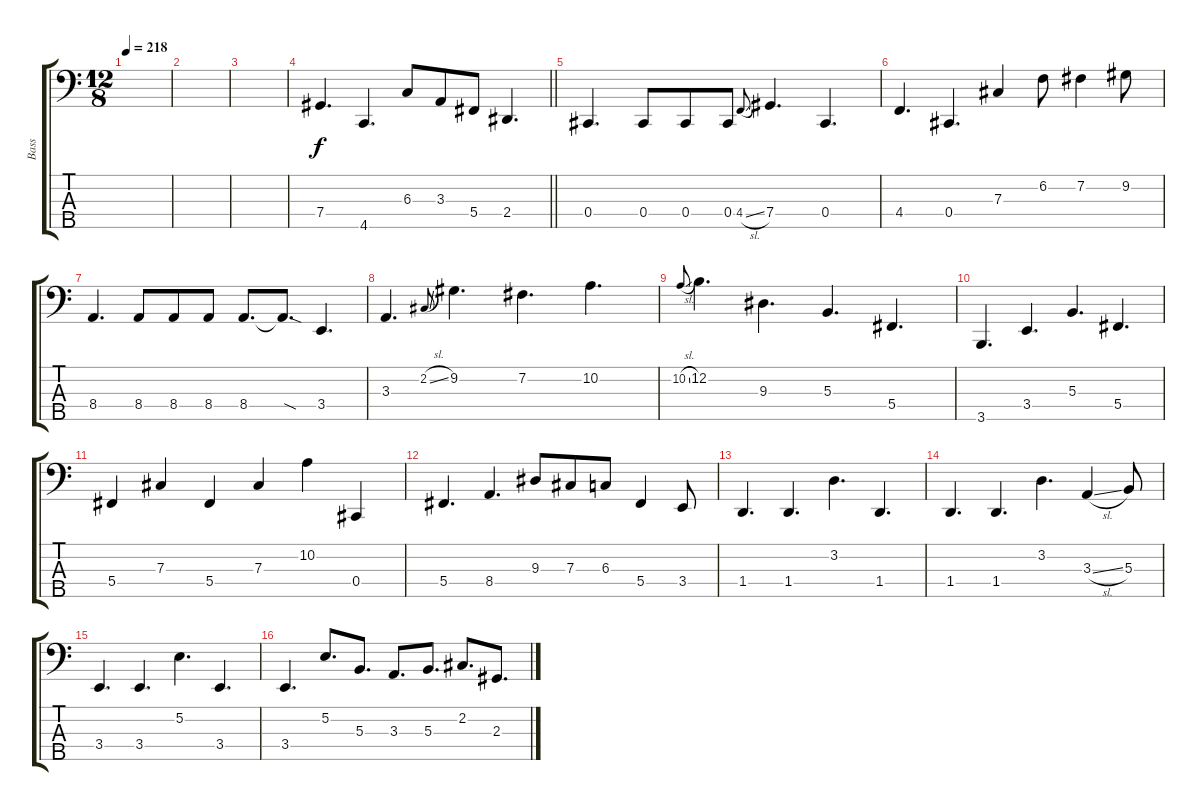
\track ("Bass" "Bass") {instrument electricbassfinger}
\staff {score tabs}
\tuning (E2 B1 Gb1 Db1 Ab0) {hide}
\ts (12 8)
\tempo 218
\clef f4
\ks c
|
|
|
\barLineRight lightlight
7.4.4{d volume 14} 4.5.4{d} 6.3.8 3.3.8 5.4.8 2.4.4{d} |
0.4.4{d} 0.4.8 0.4.8 0.4.8 4.4{sl}.8{gr onbeat} 7.4.4{d} 0.4.4{d} |
4.4.4{d} 0.4.4{d} 7.3.4 6.2.8 7.2.4 9.2.8 |
8.4.4{d} 8.4.8 8.4.8 8.4.8 8.4.8{d} 8.4{sod t}.8{d} 3.4.4{d} |
3.3.4{d} 2.2{sl}.8{gr onbeat} 9.2.4{d} 7.2.4{d} 10.2.4{d} |
10.2{sl}.8{gr onbeat} 12.2.4{d} 9.3.4{d} 5.3.4{d} 5.4.4{d} |
3.5.4{d} 3.4.4{d} 5.3.4{d} 5.4.4{d} |
5.4.4 7.3.4 5.4.4 7.3.4 10.2.4 0.4.4 |
5.4.4{d} 8.4.4{d} 9.3.8 7.3.8 6.3.8 5.4.4 3.4.8 |
1.4.4{d} 1.4.4{d} 3.2.4{d} 1.4.4{d} |
1.4.4{d} 1.4.4{d} 3.2.4{d} 3.3{sl}.4 5.3.8 |
3.4.4{d} 3.4.4{d} 5.2.4{d} 3.4.4{d} |
3.4.4{d} 5.2.8{d} 5.3.8{d} 3.3.8{d} 5.3.8{d} 2.2.8{d} 2.3.8{d}
